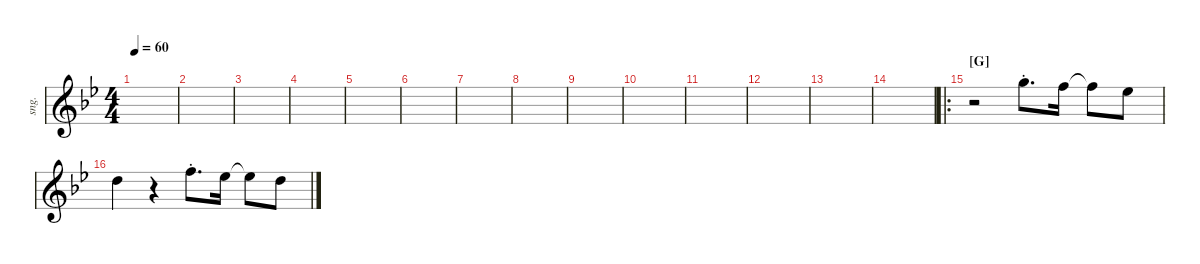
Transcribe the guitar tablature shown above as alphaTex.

\defaultSystemsLayout 4
\hideDynamics
\bracketExtendMode nobrackets
\otherSystemsTrackNameOrientation horizontal
\track ("Singer" "sng.") {mute instrument synthbrass1}
\staff {score}
\tuning (E4 B3 G3 D3 A2 E2)
\ts (4 4)
\tempo 60
\clef g2
\ks bb
|
|
|
|
|
|
|
|
|
|
|
|
|
|
\ro
\section ("G" "")
r.2{beam Down} 15.1{st acc forcenatural}.8{d beam Down} 13.1{acc forcenatural}.16{beam Down} 13.1{t acc forcenatural}.8{beam Down} 11.1{acc b}.8{beam Down} |
10.1{acc forcenatural}.4{beam Down} r.4{beam Down} 13.1{st acc forcenatural}.8{d beam Down} 11.1{acc b}.16{beam Down} 11.1{t acc b}.8{beam Down} 10.1{acc forcenatural}.8{beam Down}
